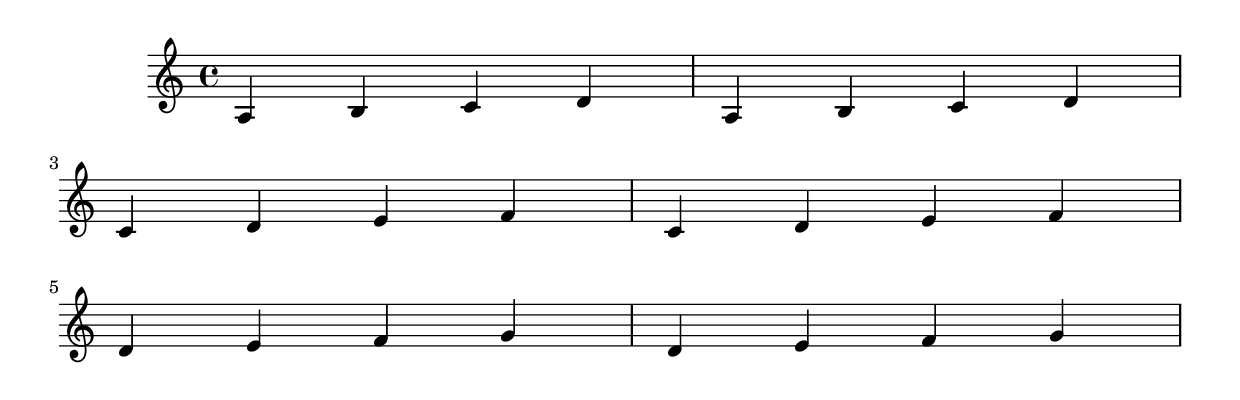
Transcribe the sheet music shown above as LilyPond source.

\version "2.10.0"

\header{
    texidoc="If there are no good places to have a page turn,
the optimal-breaker will just have to recover gracefully. This
should appear on 3 pages.
"
}

\paper {
  #(define page-breaking ly:page-turn-breaking)
  paper-height = #70
  print-page-number = ##t
}

\relative c' {
  a b c d a b c d \break
  c d e f c d e f \break
  d e f g d e f g
}


